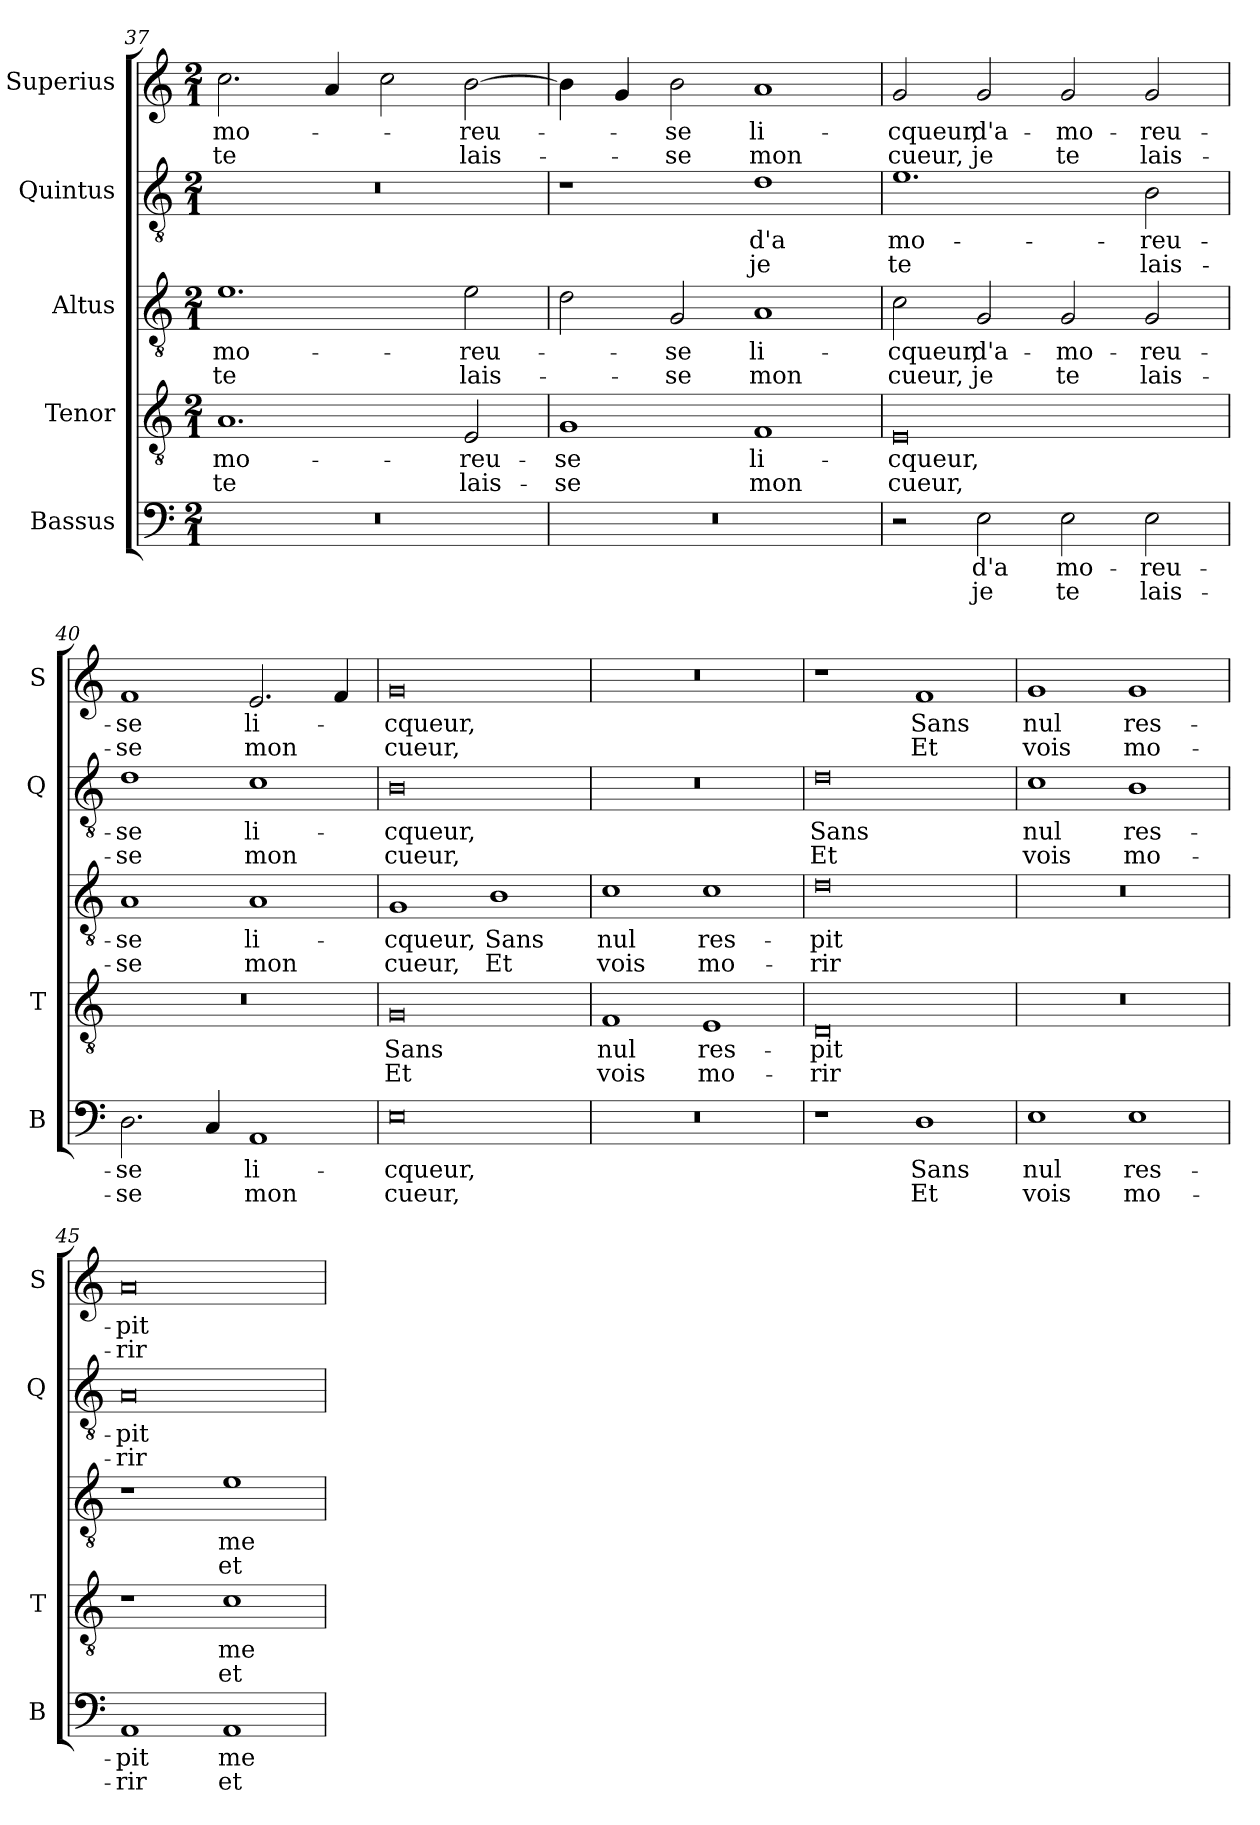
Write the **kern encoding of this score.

**kern	**text	**text	**kern	**text	**text	**kern	**text	**text	**kern	**text	**text	**kern	**text	**text
*part5	*part5	*part5	*part4	*part4	*part4	*part3	*part3	*part3	*part2	*part2	*part2	*part1	*part1	*part1
*staff5	*staff5	*staff5	*staff4	*staff4	*staff4	*staff3	*staff3	*staff3	*staff2	*staff2	*staff2	*staff1	*staff1	*staff1
*I"Bassus	*	*	*I"Tenor	*	*	*I"Altus	*	*	*I"Quintus	*	*	*I"Superius	*	*
*I'B	*	*	*I'T	*	*	*	*	*	*I'Q	*	*	*I'S	*	*
*clefF4	*	*	*clefGv2	*	*	*clefGv2	*	*	*clefGv2	*	*	*clefG2	*	*
*k[]	*	*	*k[]	*	*	*k[]	*	*	*k[]	*	*	*k[]	*	*
*M2/1	*	*	*M2/1	*	*	*M2/1	*	*	*M2/1	*	*	*M2/1	*	*
=37	=37	=37	=37	=37	=37	=37	=37	=37	=37	=37	=37	=37	=37	=37
0r	.	.	1.A	-mo-	te	1.e	-mo-	te	0r	.	.	2.cc\	-mo-	te
.	.	.	.	.	.	.	.	.	.	.	.	4a/	.	.
.	.	.	.	.	.	.	.	.	.	.	.	2cc\	.	.
.	.	.	2E/	-reu-	lais-	2e\	-reu-	lais-	.	.	.	[2b\	-reu-	lais-
=38	=38	=38	=38	=38	=38	=38	=38	=38	=38	=38	=38	=38	=38	=38
0r	.	.	1G	-se	-se	2d\	.	.	1r	.	.	4b\]	.	.
.	.	.	.	.	.	.	.	.	.	.	.	4g/	.	.
.	.	.	.	.	.	2G/	-se	-se	.	.	.	2b\	-se	-se
.	.	.	1F	li-	mon	1A	li-	mon	1d	d'a	je	1a	li-	mon
=39	=39	=39	=39	=39	=39	=39	=39	=39	=39	=39	=39	=39	=39	=39
2r	.	.	0E	-cqueur,	cueur,	2c\	-cqueur,	cueur,	1.e	-mo-	te	2g/	-cqueur,	cueur,
2E\	d'a	je	.	.	.	2G/	d'a-	je	.	.	.	2g/	d'a-	je
2E\	-mo-	te	.	.	.	2G/	-mo-	te	.	.	.	2g/	-mo-	te
2E\	-reu-	lais-	.	.	.	2G/	-reu-	lais-	2B\	-reu-	lais-	2g/	-reu-	lais-
=40	=40	=40	=40	=40	=40	=40	=40	=40	=40	=40	=40	=40	=40	=40
2.D\	-se	-se	0r	.	.	1A	-se	-se	1d	-se	-se	1f	-se	-se
4C/	.	.	.	.	.	.	.	.	.	.	.	.	.	.
1AA	li-	mon	.	.	.	1A	li-	mon	1c	li-	mon	2.e/	li-	mon
.	.	.	.	.	.	.	.	.	.	.	.	4f/	.	.
=41	=41	=41	=41	=41	=41	=41	=41	=41	=41	=41	=41	=41	=41	=41
0E	-cqueur,	cueur,	0G	Sans	Et	1G	-cqueur,	cueur,	0B	-cqueur,	cueur,	0g	-cqueur,	cueur,
.	.	.	.	.	.	1B	Sans	Et	.	.	.	.	.	.
=42	=42	=42	=42	=42	=42	=42	=42	=42	=42	=42	=42	=42	=42	=42
0r	.	.	1F	nul	vois	1c	nul	vois	0r	.	.	0r	.	.
.	.	.	1E	res-	mo-	1c	res-	mo-	.	.	.	.	.	.
=43	=43	=43	=43	=43	=43	=43	=43	=43	=43	=43	=43	=43	=43	=43
1r	.	.	0D	-pit	-rir	0d	-pit	-rir	0d	Sans	Et	1r	.	.
1D	Sans	Et	.	.	.	.	.	.	.	.	.	1f	Sans	Et
=44	=44	=44	=44	=44	=44	=44	=44	=44	=44	=44	=44	=44	=44	=44
1E	nul	vois	0r	.	.	0r	.	.	1c	nul	vois	1g	nul	vois
1E	res-	mo-	.	.	.	.	.	.	1B	res-	mo-	1g	res-	mo-
=45	=45	=45	=45	=45	=45	=45	=45	=45	=45	=45	=45	=45	=45	=45
1AA	-pit	-rir	1r	.	.	1r	.	.	0A	-pit	-rir	0a	-pit	-rir
1AA	me	et	1c	me	et	1e	me	et	.	.	.	.	.	.
=	=	=	=	=	=	=	=	=	=	=	=	=	=	=
*-	*-	*-	*-	*-	*-	*-	*-	*-	*-	*-	*-	*-	*-	*-
